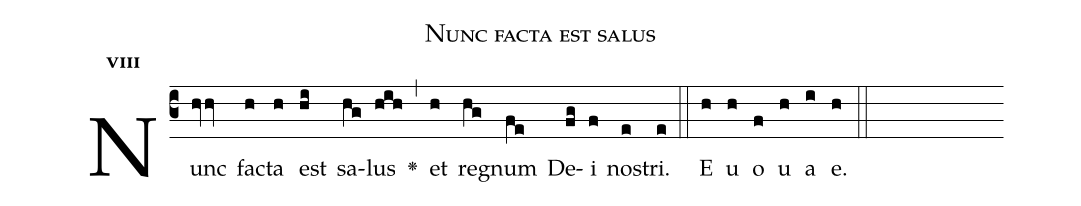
name:Nunc facta est salus;
office-part:Antiphona;
mode:8;
%%
initial-style: 1;
name: Nunc facta est salus;
book: Antiphonae & Responsoria/Tomus III, p. 55;
occasion: Psalterium Hebdomada II Feria V;
office-part: Vesperae Ant 3;
user-notes: ;
commentary: ;
annotation: 8c;
centering-scheme: english;
fontsize: 12;
font: OFLSortsMillGoudy;
height: 11;
width: 4.5;
%%
(c3)Nunc(hvhv) fa(h)cta(h) est(hi) sa(hg)lus(hih) <v>\greheightstar</v>(,) et(h) re(hg)gnum(fe) De(fg)i(f) no(e)stri.(e) (::)
E(h) u(h) o(f) u(h) a(i) e.(h) (::)
